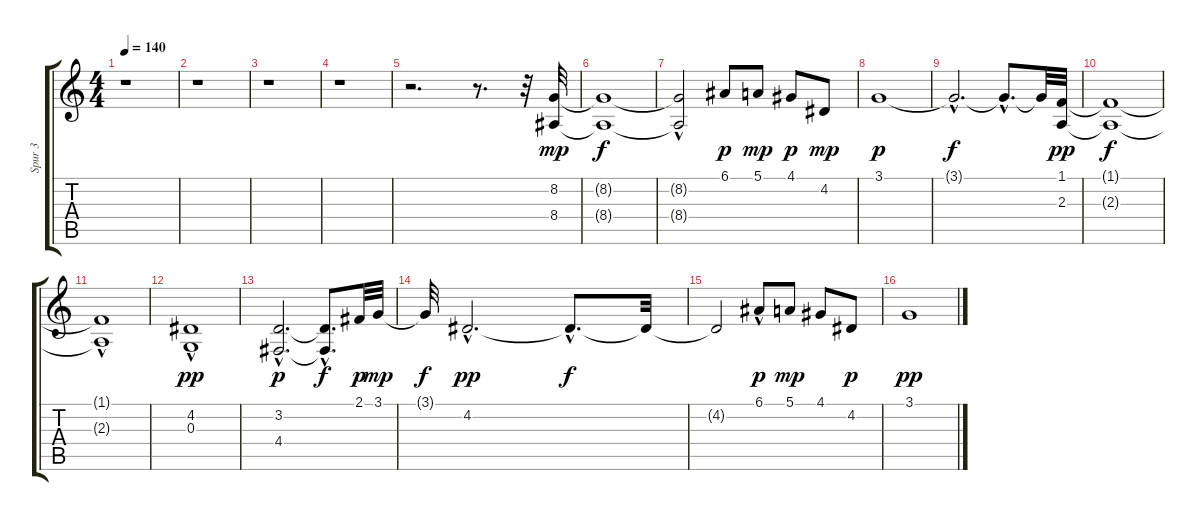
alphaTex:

\track ("Spur 3" "Spur 3") {instrument accordion}
\staff {score tabs}
\tuning (E4 B3 G3 D3 A2 E2) {hide}
\ts (4 4)
\tempo 140
\clef g2
\ks c
r.1{dy mp instrument accordion} |
r.1 |
r.1 |
r.1 |
r.2{d} r.8{d} r.32 (8.2 8.4).32 |
(8.2{t} 8.4{t}).1{dy f} |
(8.2{t} 8.4{hac t}).2 6.1.8{dy p} 5.1.8{dy mp} 4.1.8{dy p} 4.2.8{dy mp} |
3.1.1{dy p} |
3.1{hac t}.2{d dy f} 3.1{hac t}.8{d} 3.1{t}.32 (1.1 2.3).32{dy pp} |
(1.1{t} 2.3{t}).1{dy f} |
(1.1{t} 2.3{hac t}).1 |
(4.2 0.3{hac}).1{dy pp} |
(3.2{hac} 4.4{hac}).2{d dy p} (3.2{t} 4.4{hac t}).8{d dy f} 2.1.32{dy p} 3.1.32{dy mp} |
3.1{t}.32{dy f} 4.2{hac}.2{d dy pp} 4.2{hac t}.8{d dy f} 4.2{t}.32 |
4.2{t}.2 6.1{hac}.8{dy p} 5.1.8{dy mp} 4.1.8 4.2.8{dy p} |
3.1.1{dy pp}
